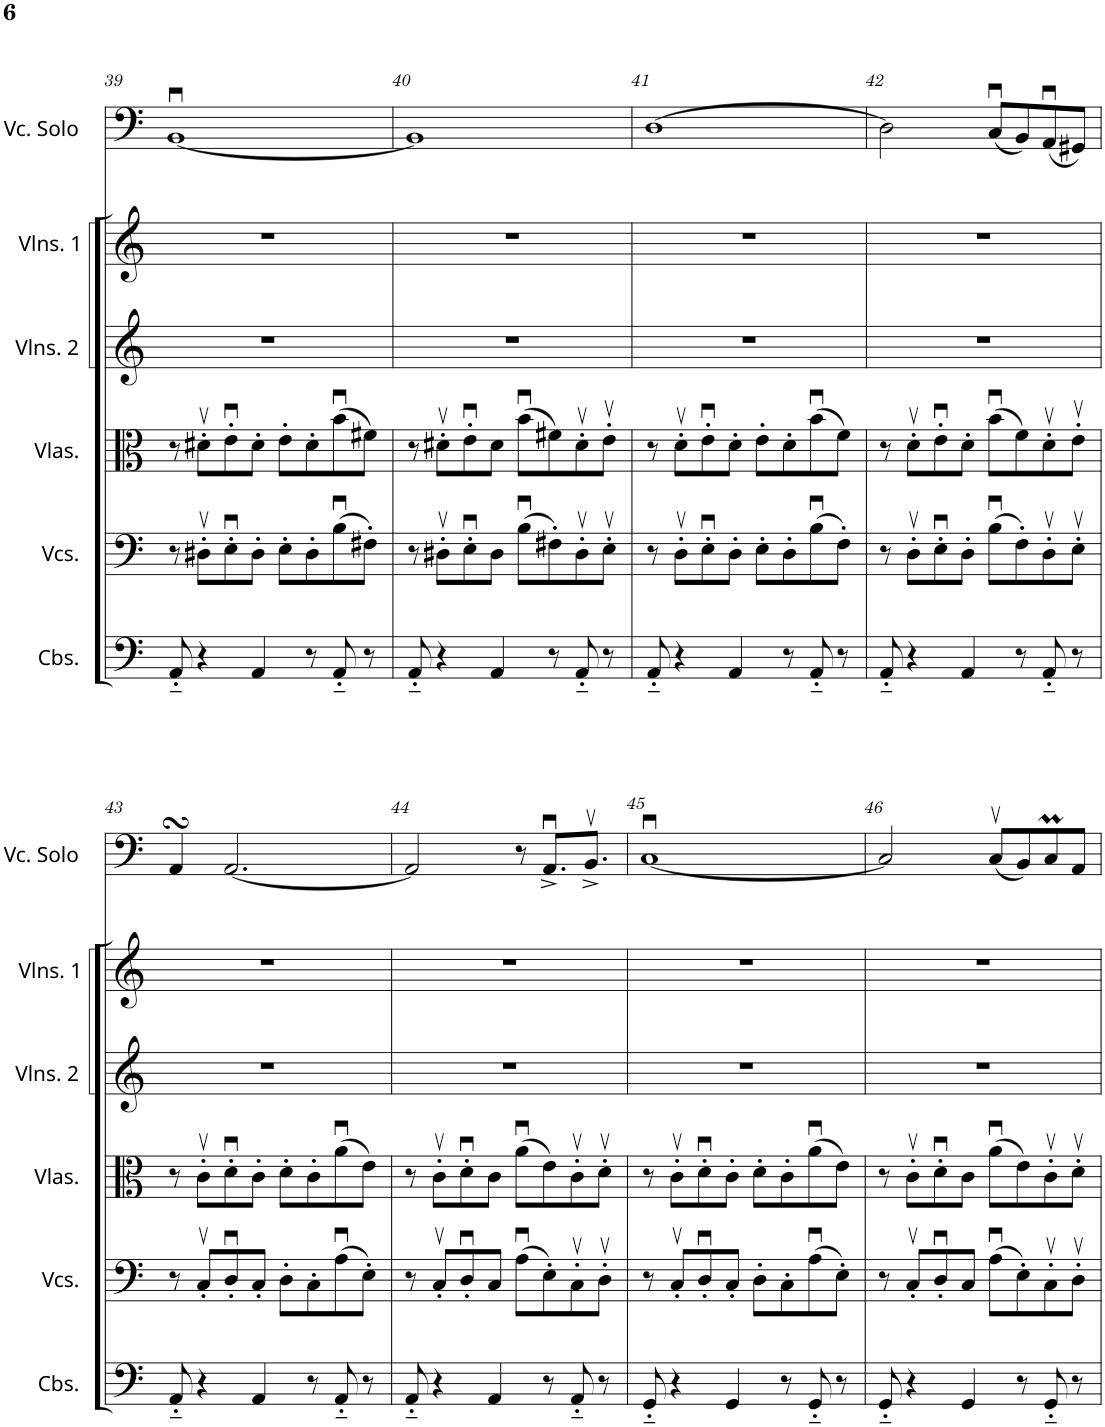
**kern	**kern	**kern	**kern	**kern	**kern
*part6	*part5	*part4	*part3	*part2	*part1
*staff6	*staff5	*staff4	*staff3	*staff2	*staff1
*I"Contrabasses	*I"Violoncellos	*I"Violas	*I"Violins 2	*I"Violins 1	*I"Violoncello Solo
*I'Cbs.	*I'Vcs.	*I'Vlas.	*I'Vlns. 2	*I'Vlns. 1	*I'Vc. Solo
!!LO:PB:g=z
*clefF4	*clefF4	*clefC3	*clefG2	*clefG2	*clefF4
*Trd7c12	*	*	*	*	*
*k[]	*k[]	*k[]	*k[]	*k[]	*k[]
*M4/4	*M4/4	*M4/4	*M4/4	*M4/4	*M4/4
=39	=39	=39	=39	=39	=39
8AA'~/	8r	8r	1r	1r	[1BBu
4r	8D#Xv'\L	8d#Xv'\L	.	.	.
.	8Eu'\	8eu'\	.	.	.
4AA/	8D#'\J	8d#'\J	.	.	.
.	8E'\L	8e'\L	.	.	.
8r	8D#'\	8d#'\	.	.	.
8AA'~/	(8Bu\	(8bu\	.	.	.
8r	8F#X'\J)	8f#X\J)	.	.	.
=40	=40	=40	=40	=40	=40
8AA'~/	8r	8r	1r	1r	1BB]
4r	8D#Xv'\L	8d#Xv'\L	.	.	.
.	8Eu'\	8eu'\	.	.	.
4AA/	8D#\J	8d#\J	.	.	.
.	(8Bu\L	(8bu\L	.	.	.
8r	8F#X'\)	8f#X\)	.	.	.
8AA'~/	8D#v'\	8d#v'\	.	.	.
8r	8Ev'\J	8ev'\J	.	.	.
=41	=41	=41	=41	=41	=41
8AA'~/	8r	8r	1r	1r	[1D
4r	8Dv'\L	8dv'\L	.	.	.
.	8Eu'\	8eu'\	.	.	.
4AA/	8D'\J	8d'\J	.	.	.
.	8E'\L	8e'\L	.	.	.
8r	8D'\	8d'\	.	.	.
8AA'~/	(8Bu\	(8bu\	.	.	.
8r	8F'\J)	8f\J)	.	.	.
=42	=42	=42	=42	=42	=42
8AA'~/	8r	8r	1r	1r	2D\]
4r	8Dv'\L	8dv'\L	.	.	.
.	8Eu'\	8eu'\	.	.	.
4AA/	8D'\J	8d'\J	.	.	.
.	(8Bu\L	(8bu\L	.	.	(8Cu/L
8r	8F'\)	8f\)	.	.	8BB/)
8AA'~/	8Dv'\	8dv'\	.	.	(8AAu/
8r	8Ev'\J	8ev'\J	.	.	8GG#X/J)
!!LO:LB:g=z
=43	=43	=43	=43	=43	=43
8AA'~/	8r	8r	1r	1r	4AAsSSS/
4r	8Cv'/L	8cv'\L	.	.	.
.	8Du'/	8du'\	.	.	[2.AA/
4AA/	8C'/J	8c'\J	.	.	.
.	8D'\L	8d'\L	.	.	.
8r	8C'\	8c'\	.	.	.
8AA'~/	(8Au\	(8au\	.	.	.
8r	8E'\J)	8e\J)	.	.	.
=44	=44	=44	=44	=44	=44
8AA'~/	8r	8r	1r	1r	2AA/]
4r	8Cv'/L	8cv'\L	.	.	.
.	8Du'/	8du'\	.	.	.
4AA/	8C/J	8c\J	.	.	.
.	(8Au\L	(8au\L	.	.	8r
8r	8E'\)	8e\)	.	.	8.AAu^/L
8AA'~/	8Cv'\	8cv'\	.	.	.
.	.	.	.	.	8.BBv^/J
8r	8Dv'\J	8dv'\J	.	.	.
=45	=45	=45	=45	=45	=45
8GG'~/	8r	8r	1r	1r	[1Cu
4r	8Cv'/L	8cv'\L	.	.	.
.	8Du'/	8du'\	.	.	.
4GG/	8C'/J	8c'\J	.	.	.
.	8D'\L	8d'\L	.	.	.
8r	8C'\	8c'\	.	.	.
8GG'~/	(8Au\	(8au\	.	.	.
8r	8E'\J)	8e\J)	.	.	.
=46	=46	=46	=46	=46	=46
8GG'~/	8r	8r	1r	1r	2C/]
4r	8Cv'/L	8cv'\L	.	.	.
.	8Du'/	8du'\	.	.	.
4GG/	8C/J	8c\J	.	.	.
.	(8Au\L	(8au\L	.	.	(8Cv/L
8r	8E'\)	8e\)	.	.	8BB/)
8GG'~/	8Cv'\	8cv'\	.	.	8CM/
8r	8Dv'\J	8dv'\J	.	.	8AA/J
=	=	=	=	=	=
*-	*-	*-	*-	*-	*-
